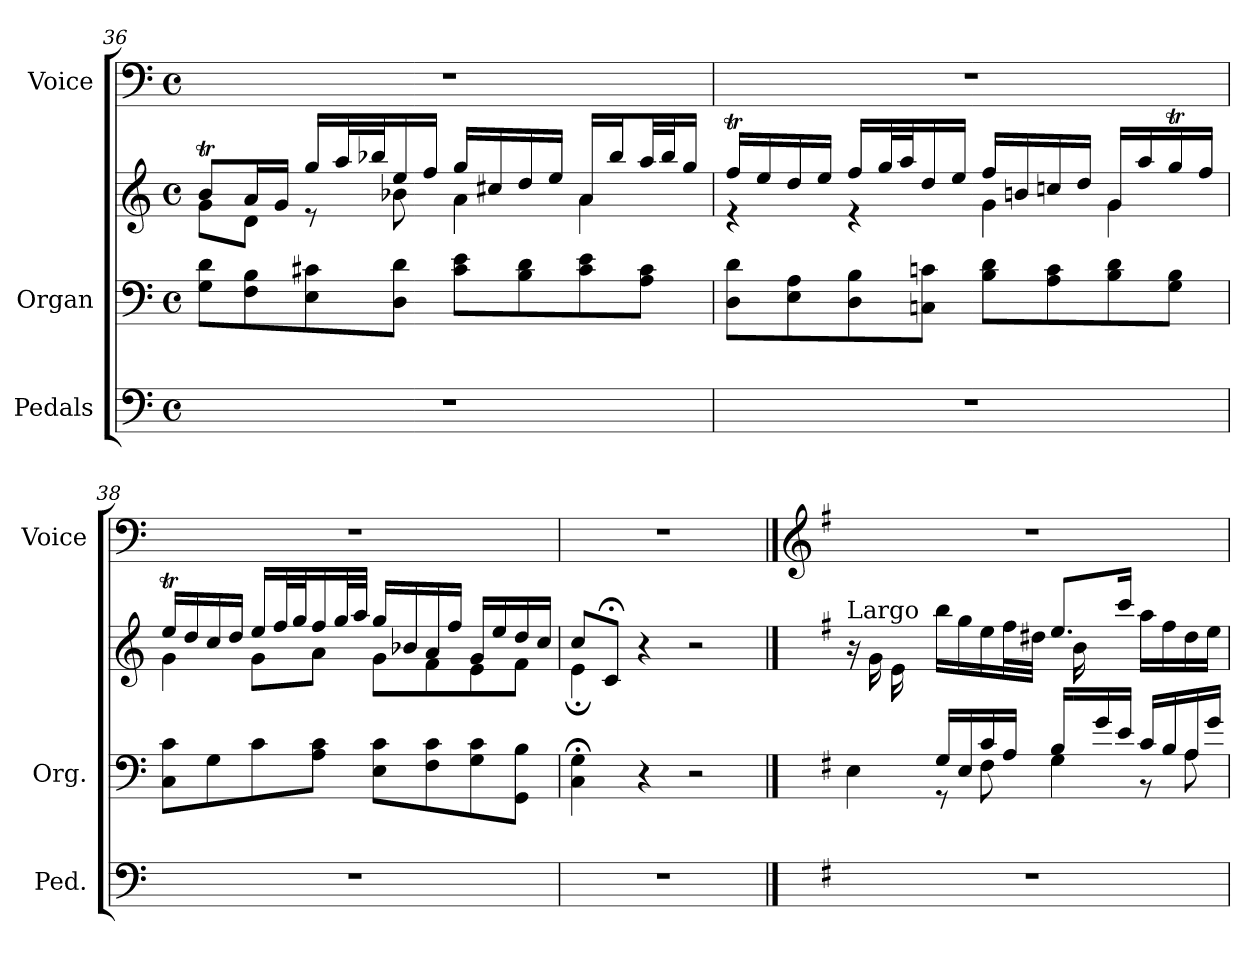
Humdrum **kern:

**kern	**kern	**kern	**kern
*part3	*part2	*part2	*part1
*staff4	*staff3	*staff2	*staff1
*I"Pedals	*I"Organ	*	*I"Voice
*I'Ped.	*I'Org.	*	*I'Voice
*clefF4	*clefF4	*clefG2	*clefF4
*k[]	*k[]	*k[]	*k[]
*C:	*C:	*C:	*C:
*M4/4	*M4/4	*M4/4	*M4/4
*met(c)	*met(c)	*met(c)	*met(c)
=36	=36	=36	=36
*	*	*^	*
1r	8Gi\ 8diL	8bti/L	8gi\L	1r
.	8Fi\ 8Bi	16ai/L	8di\J	.
.	.	16gi/JJ	.	.
.	8Ei\ 8c#Xi	16ggi/LL	8r	.
.	.	32aai/L	.	.
.	.	32bb-Xi/J	.	.
.	8Di\ 8diJ	16eei/	8b-Xi\	.
.	.	16ffi/JJ	.	.
.	8c#i\ 8eiL	16ggi/LL	4ai\	.
.	.	16cc#Xi/	.	.
.	8Bi\ 8di	16ddi/	.	.
.	.	16eei/JJ	.	.
.	8c#i\ 8ei	16ai/LL	4ai\	.
.	.	16bb-i/J	.	.
.	8Ai\ 8c#iJ	32aai/LL	.	.
.	.	32bb-i/J	.	.
.	.	16ggi/JJ	.	.
!!LO:LB:g=z
=37	=37	=37	=37	=37
1r	8Di\ 8diL	16ffTi/LL	4r	1r
.	.	16eei/	.	.
.	8Ei\ 8Ai	16ddi/	.	.
.	.	16eei/JJ	.	.
.	8Di\ 8Bi	16ffi/LL	4r	.
.	.	32ggi/L	.	.
.	.	32aai/J	.	.
.	8Cni\ 8cniJ	16ddi/	.	.
.	.	16eei/JJ	.	.
.	8Bi\ 8diL	16ffi/LL	4gi\	.
.	.	16bni/	.	.
.	8Ai\ 8ci	16ccni/	.	.
.	.	16ddi/JJ	.	.
.	8Bi\ 8di	16gi/LL	4gi\	.
.	.	16aai/	.	.
.	8Gi\ 8BiJ	16ggTi/	.	.
.	.	16ffi/JJ	.	.
=38	=38	=38	=38	=38
1r	8Ci\ 8ciL	16eeti/LL	4gi\	1r
.	.	16ddi/	.	.
.	8Gi\	16cci/	.	.
.	.	16ddi/JJ	.	.
.	8ci\	16eei/LL	8gi\L	.
.	.	32ffi/L	.	.
.	.	32ggi/J	.	.
.	8Ai\ 8ciJ	16ffi/	8ai\J	.
.	.	32ggi/L	.	.
.	.	32aai/JJJ	.	.
.	8Ei\ 8ciL	16ggi/LL	8gi\L	.
.	.	16b-Xi/	.	.
.	8Fi\ 8ci	16ai/	8fi\	.
.	.	16ffi/JJ	.	.
.	8Gi\ 8ci	16gi/LL	8ei\	.
.	.	16eei/	.	.
.	8GGi\ 8BiJ	16ddi/	8fi\J	.
.	.	16cci/JJ	.	.
=39	=39	=39	=39	=39
1r	4Ci\; 4Gi;	8cci/L	4e;i\	1r
.	.	8c;i/J	.	.
.	4r	4r	4ryy	.
.	2r	2r	2ryy	.
!!LO:PB:g=z
==1	==1	==1	==1	==1
*	*	*	*	*clefG2
*k[f#]	*k[f#]	*k[f#]	*	*k[f#]
*G:	*G:	*G:	*	*G:
*	*	*MM50	*	*MM50
*	*^	*	*	*
!	!	!	!LO:TX:a:t=Largo	!	!
1r	8.ryy	4Ei\	4ryy	16r	1r
.	.	.	.	16gi\LL	.
.	.	.	.	16ei\	.
.	16Bi/JJ	.	.	4.ryy	.
.	16Gi/LL	8r	16bbi\LL	.	.
.	16Ei/	.	16ggi\	.	.
.	16ci/	8F#i\	16eei\	.	.
.	16Ai/JJ	.	32ff#i\L	.	.
.	.	.	32dd#Xi\JJJ	.	.
.	16Bi/LL	4Gi\	8.eei/L	.	.
.	16ryy	.	.	16bi\	.
.	16gi/	.	.	4.ryy	.
.	16ei/JJ	.	16ccci/Jk	.	.
.	16ci/LL	8r	16aai\LL	.	.
.	16Bi/	.	16ff#i\	.	.
.	16Ai/	8Ai\	16dd#i\	.	.
.	16gi/JJ	.	16eei\JJ	.	.
*	*v	*v	*	*	*
*	*	*v	*v	*
=	=	=	=
*-	*-	*-	*-
